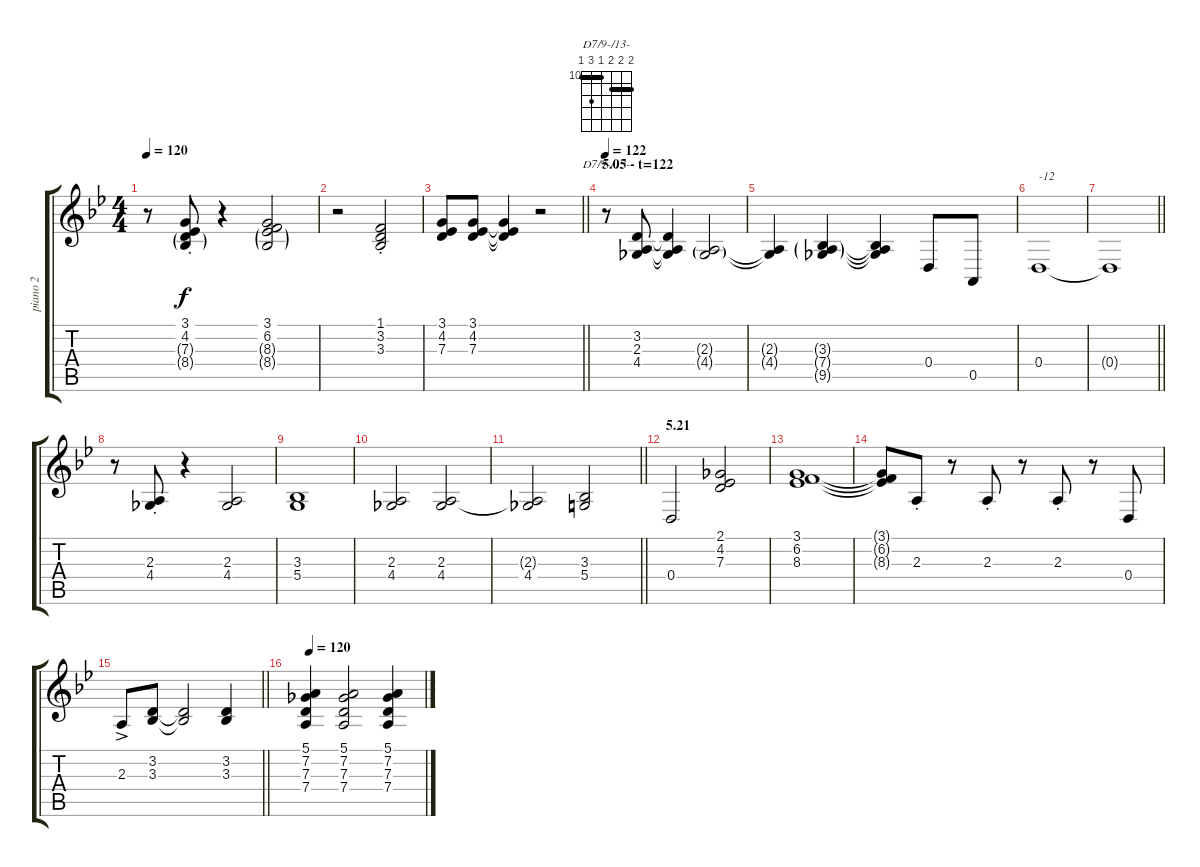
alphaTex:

\track ("piano 2" "piano 2") {instrument acousticgrandpiano}
\staff {score tabs}
\tuning (E4 B3 G3 D3 A2 E2) {hide}
\chord ("D7/9-/13-" 11 11 11 10 12 10) {firstfret 10 barre (10 11)}
\ts (4 4)
\tempo 120
\clef g2
\ks bb
r.8{dy f} (3.1{st} 4.2{st} 7.3{g st} 8.4{g st}).8 r.4 (3.1 6.2 8.3{g} 8.4{g}).2 |
r.2 (1.1{st} 3.2{st} 3.3{st}).2 |
\barLineRight lightlight
(3.1 4.2 7.3).8 (3.1 4.2 7.3).8 (3.1{t} 4.2{t} 7.3{t}).4 r.2 |
\section ("" "5.05 - t=122")
\tempo 122
r.8{ch "D7/9-/13-"} (3.2 2.3 4.4).8 (3.2{t} 2.3{t} 4.4{t}).4 (2.3{g} 4.4{g}).2 |
(2.3{t} 4.4{t}).4 (3.3{g} 7.4{g} 9.5{g}).4 (3.3{t} 7.4{t} 9.5{t}).4 0.4.8 0.5.8 |
0.4.1{txt "-12"} |
\barLineRight lightlight
0.4{t}.1 |
r.8 (2.3{st} 4.4{st}).8 r.4 (2.3 4.4).2 |
(3.3 5.4).1 |
(2.3 4.4).2 (2.3 4.4).2 |
\barLineRight lightlight
(2.3{t} 4.4).2 (3.3 5.4).2 |
\section ("" "5.21")
0.4.2 (2.1 4.2 7.3).2 |
(3.1 6.2 8.3).1 |
(3.1{t} 6.2{t} 8.3{t}).8 2.3{st}.8 r.8 2.3{st}.8 r.8 2.3{st}.8 r.8 0.4.8 |
\barLineRight lightlight
2.3{ac}.8 (3.2 3.3).8 (3.2{t} 3.3{t}).2 (3.2 3.3).4 |
\tempo 120
(5.1 7.2 7.3 7.4).4 (5.1 7.2 7.3 7.4).2 (5.1 7.2 7.3 7.4).4
